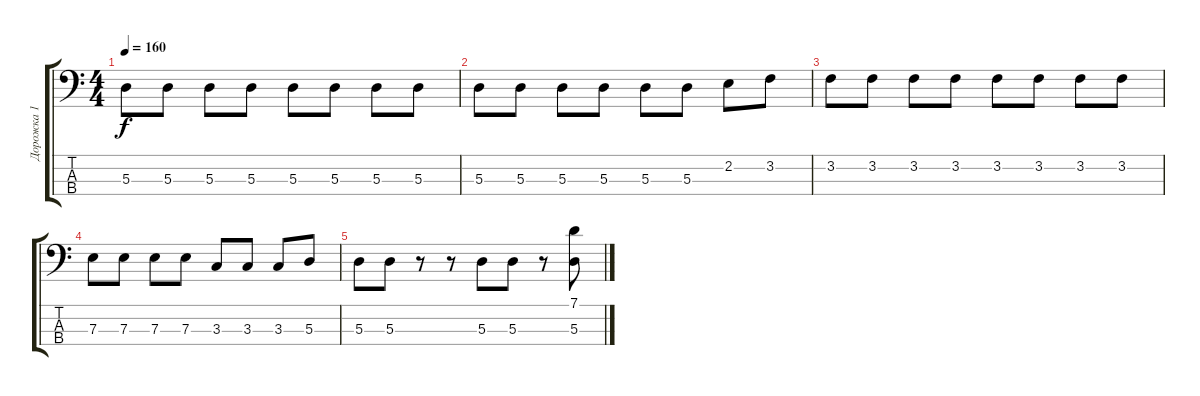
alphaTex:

\track ("Дорожка 1" "Дорожка 1") {instrument electricbassfinger}
\staff {score tabs}
\tuning (G2 D2 A1 E1) {hide}
\ts (4 4)
\tempo 160
\clef f4
\ks c
5.3.8{dy f} 5.3.8 5.3.8 5.3.8 5.3.8 5.3.8 5.3.8 5.3.8 |
5.3.8 5.3.8 5.3.8 5.3.8 5.3.8 5.3.8 2.2.8 3.2.8 |
3.2.8 3.2.8 3.2.8 3.2.8 3.2.8 3.2.8 3.2.8 3.2.8 |
7.3.8 7.3.8 7.3.8 7.3.8 3.3.8 3.3.8 3.3.8 5.3.8 |
5.3.8 5.3.8 r.8 r.8 5.3.8 5.3.8 r.8 (7.1 5.3).8
